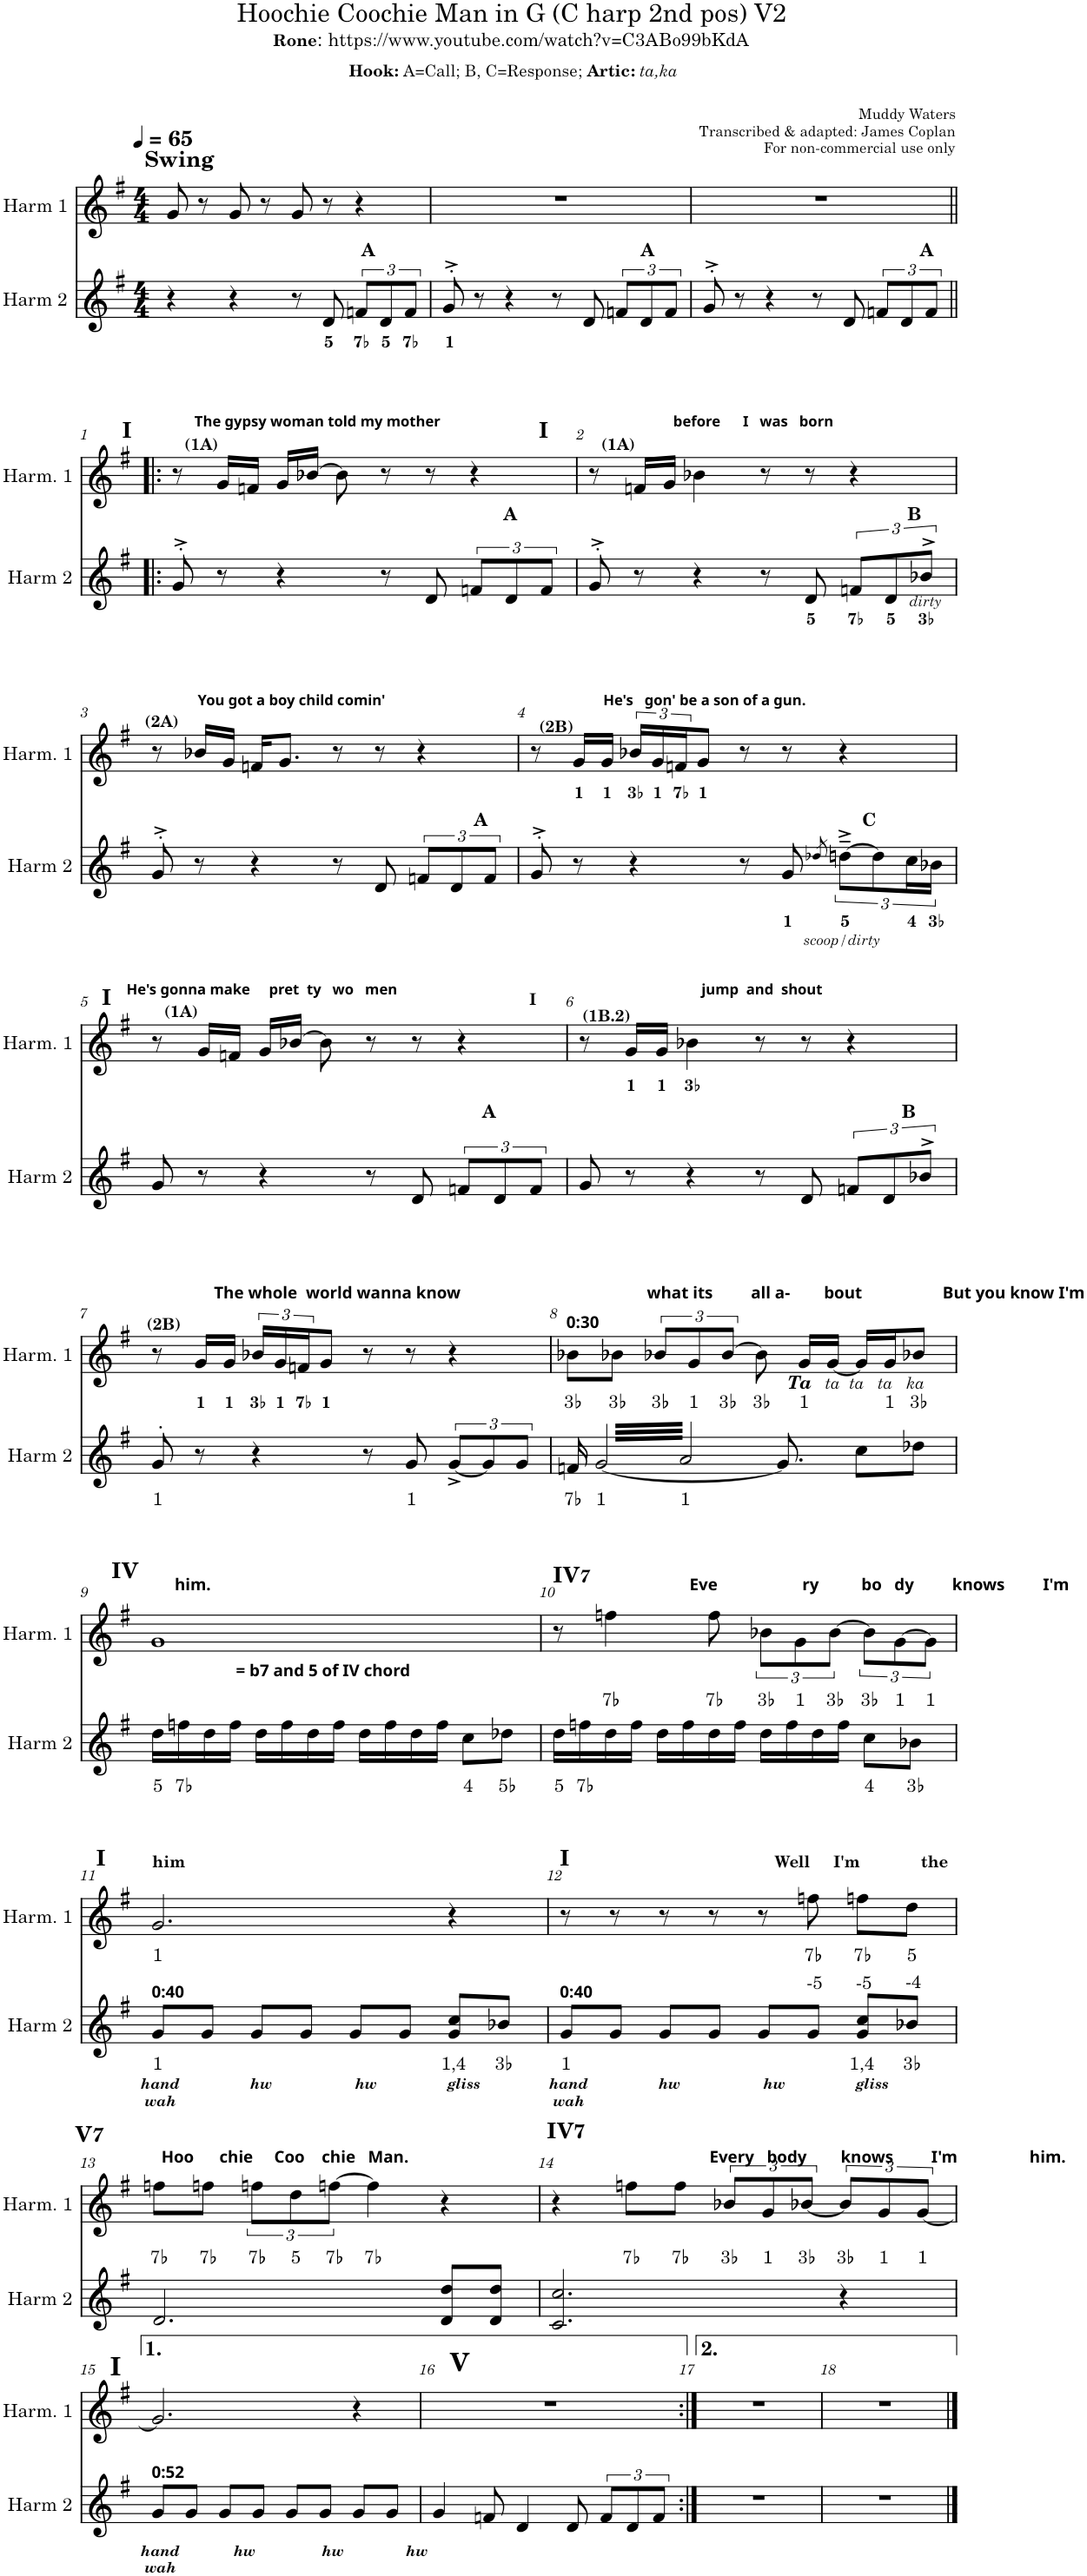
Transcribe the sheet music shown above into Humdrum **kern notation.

**kern	**text	**kern	**text
*part2	*part2	*part1	*part1
*staff2	*staff2	*staff1	*staff1
*I"Harm 2	*	*I"Harm 1	*
*I'Harm 2	*	*I'Harm. 1	*
*clefG2	*	*clefG2	*
*k[f#]	*	*k[f#]	*
*M4/4	*	*M4/4	*
*MM65	*	*MM65	*
=	=	=	=
!	!	!LO:TX:a:B:t=Swing	!
!LO:TX:a:B:t=A                                                   A                                                   A	!	!	!
4r	.	8g/	.
.	.	8r	.
4r	.	8g/	.
.	.	8r	.
8r	.	8g/	.
!	!LO:LY:b	!	!
8d/	5	8r	.
!	!LO:LY:b	!	!
12fn/L	7♭	4r	.
!	!LO:LY:b	!	!
12d/	5	.	.
!	!LO:LY:b	!	!
12f/J	7♭	.	.
=	=	=	=
!	!LO:LY:b	!	!
8g^>'>/	1	1r	.
8r	.	.	.
4r	.	.	.
8r	.	.	.
8d/	.	.	.
12fn/L	.	.	.
12d/	.	.	.
12f/J	.	.	.
=	=	=	=
8g^>'>/	.	1r	.
8r	.	.	.
4r	.	.	.
8r	.	.	.
8d/	.	.	.
12fn/L	.	.	.
12d/	.	.	.
12f/J	.	.	.
!!LO:LB:g=z
=1!|:	=1!|:	=1!|:	=1!|:
!	!	!LO:TX:a:B:t=The gypsy woman told my mother                                                              before      I   was   born	!
!	!	!LO:TX:a:B:t=(1A)	!
!	!	!LO:TX:a:B:t=I	!
!LO:TX:a:B:t=A                                                                           B	!	!	!
8g^>'>/	.	8r	.
8r	.	16g/LL	.
.	.	16fn/JJ	.
4r	.	16g/LL	.
.	.	[16b-X/JJ	.
.	.	8b-\]	.
8r	.	8r	.
8d/	.	8r	.
12fn/L	.	4r	.
12d/	.	.	.
12f/J	.	.	.
=2	=2	=2	=2
!	!	!LO:TX:a:B:t=(1A)	!
!	!	!LO:TX:a:B:t=I	!
!LO:TX:b:i:t=dirty	!	!	!
8g^>'>/	.	8r	.
8r	.	16fn/LL	.
.	.	16g/JJ	.
4r	.	4b-X\	.
8r	.	8r	.
!	!LO:LY:b	!	!
8d/	5	8r	.
!	!LO:LY:b	!	!
12fn/L	7♭	4r	.
!	!LO:LY:b	!	!
12d/	5	.	.
!	!LO:LY:b	!	!
12b-X^>/J	3♭	.	.
!!LO:LB:g=z
=3	=3	=3	=3
!	!	!LO:TX:a:B:t=You got a boy child comin'                                                          He's   gon' be a son of a gun.	!
!	!	!LO:TX:a:B:t=(2A)	!
!LO:TX:a:B:t=A                                                                        C	!	!	!
8g'>^>/	.	8r	.
8r	.	16b-X/LL	.
.	.	16g/JJ	.
4r	.	16fn/KL	.
.	.	8.g/J	.
8r	.	8r	.
8d/	.	8r	.
12fn/L	.	4r	.
12d/	.	.	.
12f/J	.	.	.
=4	=4	=4	=4
!	!	!LO:TX:a:B:t=(2B)	!
!LO:TX:b:i:t=scoop/dirty	!	!	!
8g^>'>/	.	8r	.
!	!	!	!LO:LY:b
8r	.	16g/LL	1
!	!	!	!LO:LY:b
.	.	16g/JJ	1
!	!	!	!LO:LY:b
4r	.	24b-X/LL	3♭
!	!	!	!LO:LY:b
.	.	24g/	1
!	!	!	!LO:LY:b
.	.	24fn/J	7♭
!	!	!	!LO:LY:b
.	.	8g/J	1
8r	.	8r	.
!	!LO:LY:b	!	!
8g/	1	8r	.
8qdd-X/	.	.	.
!	!LO:LY:b	!	!
[12ddn~^\L	5	4r	.
12dd\]	.	.	.
!	!LO:LY:b	!	!
24cc\L	4	.	.
!	!LO:LY:b	!	!
24b-X\JJ	3♭	.	.
!!LO:LB:g=z
=5	=5	=5	=5
!	!	!LO:TX:a:B:t=He's gonna make     pret  ty   wo   men                                                                                 jump  and  shout	!
!	!	!LO:TX:a:B:t=(1A)	!
!	!	!LO:TX:a:B:t=I	!
!LO:TX:a:B:t=A                                                                              B	!	!	!
8g/	.	8r	.
8r	.	16g/LL	.
.	.	16fn/JJ	.
4r	.	16g/LL	.
.	.	[16b-X/JJ	.
.	.	8b-\]	.
8r	.	8r	.
8d/	.	8r	.
12fn/L	.	4r	.
12d/	.	.	.
12f/J	.	.	.
=6	=6	=6	=6
!	!	!LO:TX:a:B:t=I	!
!	!	!LO:TX:a:B:t=(1B.2)	!
8g/	.	8r	.
!	!	!	!LO:LY:b
8r	.	16g/LL	1
!	!	!	!LO:LY:b
.	.	16g/JJ	1
!	!	!	!LO:LY:b
4r	.	4b-X\	3♭
8r	.	8r	.
8d/	.	8r	.
12fn/L	.	4r	.
12d/	.	.	.
12b-X^>/J	.	.	.
!!LO:LB:g=z
=7	=7	=7	=7
!	!	!LO:TX:a:B:t=The whole  world wanna know                                            what its         all a-        bout                   But you know I'm	!
!	!	!LO:TX:a:B:t=(2B)	!
!	!LO:LY:b	!	!
8g'>/	1	8r	.
!	!	!	!LO:LY:b
8r	.	16g/LL	1
!	!	!	!LO:LY:b
.	.	16g/JJ	1
!	!	!	!LO:LY:b
4r	.	24b-X/LL	3♭
!	!	!	!LO:LY:b
.	.	24g/	1
!	!	!	!LO:LY:b
.	.	24fn/J	7♭
!	!	!	!LO:LY:b
.	.	8g/J	1
8r	.	8r	.
!	!LO:LY:b	!	!
8g/	1	8r	.
[12g^/L	.	4r	.
12g/]	.	.	.
12g/J	.	.	.
=8	=8	=8	=8
!	!	!LO:TX:a:B:t=0&colon;30	!
!	!	!LO:TX:b:Bi:t=Ta	!
!	!	!LO:TX:b:t=ta  ta   ta   ka	!
!	!LO:LY:b	!	!LO:LY:b
16fn/	7♭	8b-X\L	3♭
!	!LO:LY:b	!	!
*tremolo	*	*	*
[64g/LLLL	1	.	.
64a/	.	.	.
64g/	.	.	.
64a/	.	.	.
!	!	!	!LO:LY:b
64g/	.	8b-X\J	3♭
64a/	.	.	.
64g/	.	.	.
64a/	.	.	.
64g/	.	.	.
64a/	.	.	.
64g/	.	.	.
64a/	.	.	.
!	!	!	!LO:LY:b
64g/	.	12b-X/L	3♭
64a/	.	.	.
64g/	.	.	.
64a/	.	.	.
!	!LO:LY:b	!	!
64g/	1	.	.
64a/	.	.	.
!	!	!	!LO:LY:b
.	.	12g/	1
64g/	.	.	.
64a/	.	.	.
64g/	.	.	.
64a/	.	.	.
64g/	.	.	.
!	!	!	!LO:LY:b
.	.	[12b-/J	3♭
64a/	.	.	.
64g/	.	.	.
64a/	.	.	.
64g/	.	.	.
64a/	.	.	.
!	!	!	!LO:LY:b
64g/	.	8b-\]	3♭
64a/	.	.	.
64g/	.	.	.
64a/JJJJ	.	.	.
*Xtremolo	*	*	*
8.g/]	.	.	.
.	.	.	.
.	.	.	.
.	.	.	.
!	!	!	!LO:LY:b
.	.	16g/LL	1
.	.	.	.
.	.	.	.
.	.	.	.
.	.	[16g/JJ	.
.	.	.	.
.	.	.	.
.	.	.	.
8cc\L	.	16g/LL]	.
.	.	.	.
.	.	.	.
.	.	.	.
!	!	!	!LO:LY:b
.	.	16g/J	1
!	!	!	!LO:LY:b
8dd-X\J	.	8b-X/J	3♭
!!LO:LB:g=z
=9	=9	=9	=9
!	!	!LO:TX:a:B:t=him.                                                                                                                 Eve                    ry          bo   dy         knows         I'm	!
!	!	!LO:TX:a:B:t=IV	!
!	!	!LO:TX:b:B:t== b7 and 5 of IV chord	!
!	!LO:LY:b	!	!
16dd\LL	5	1g	.
!	!LO:LY:b	!	!
16ffn\	7♭	.	.
16dd\	.	.	.
16ff\JJ	.	.	.
16dd\LL	.	.	.
16ff\	.	.	.
16dd\	.	.	.
16ff\JJ	.	.	.
16dd\LL	.	.	.
16ff\	.	.	.
16dd\	.	.	.
16ff\JJ	.	.	.
!	!LO:LY:b	!	!
8cc\L	4	.	.
!	!LO:LY:b	!	!
8dd-X\J	5♭	.	.
=10	=10	=10	=10
!	!	!LO:TX:a:B:t=IV	!
!	!	!LO:TX:a:i:t=7	!
!	!LO:LY:b	!	!
16dd\LL	5	8r	.
!	!LO:LY:b	!	!
16ffn\	7♭	.	.
!	!	!	!LO:LY:b
16dd\	.	4ffn\	7♭
16ff\JJ	.	.	.
16dd\LL	.	.	.
16ff\	.	.	.
!	!	!	!LO:LY:b
16dd\	.	8ff\	7♭
16ff\JJ	.	.	.
!	!	!	!LO:LY:b
16dd\LL	.	12b-X\L	3♭
16ff\	.	.	.
!	!	!	!LO:LY:b
.	.	12g\	1
16dd\	.	.	.
!	!	!	!LO:LY:b
.	.	[12b-\J	3♭
16ff\JJ	.	.	.
!	!LO:LY:b	!	!LO:LY:b
8cc\L	4	12b-\L]	3♭
!	!	!	!LO:LY:b
.	.	[12g\	1
!	!LO:LY:b	!	!
8b-X\J	3♭	.	.
!	!	!	!LO:LY:b
.	.	12g\J]	1
!!LO:LB:g=z
=11	=11	=11	=11
!	!	!LO:TX:a:B:t=him                                                                                                                              Well     I'm             the	!
!	!	!LO:TX:a:B:t=I	!
!LO:TX:b:Bi:t=hand                 hw                    hw                 gliss	!	!	!
!LO:TX:b:t=wah	!	!	!
!LO:TX:a:B:t=0&colon;40	!	!	!
!	!LO:LY:b	!	!LO:LY:b
8g/L	1	2.g/	1
8g/J	.	.	.
8g/L	.	.	.
8g/J	.	.	.
8g/L	.	.	.
8g/J	.	.	.
!	!LO:LY:b	!	!
8g/ 8cc/L	1,4	4r	.
!	!LO:LY:b	!	!
8b-X/J	3♭	.	.
=12	=12	=12	=12
!	!	!LO:TX:a:B:t=I	!
!LO:TX:b:Bi:t=hand                 hw                    hw                 gliss	!	!	!
!LO:TX:b:t=wah	!	!	!
!LO:TX:a:B:t=0&colon;40	!	!	!
!	!LO:LY:b	!	!
8g/L	1	8r	.
8g/J	.	8r	.
8g/L	.	8r	.
8g/J	.	8r	.
8g/L	.	8r	.
!	!	!LO:TX:b:t=-5	!
!	!	!	!LO:LY:b
8g/J	.	8ffn\	7♭
!	!	!LO:TX:b:t=-5	!
!	!LO:LY:b	!	!LO:LY:b
8g/ 8cc/L	1,4	8ffn\L	7♭
!	!	!LO:TX:b:t=-4	!
!	!LO:LY:b	!	!LO:LY:b
8b-X/J	3♭	8dd\J	5
!!LO:LB:g=z
=13	=13	=13	=13
!	!	!LO:TX:a:B:t=Hoo      chie     Coo    chie   Man.                                                                       Every   body        knows         I'm                 him.	!
!	!	!LO:TX:a:B:t=V	!
!	!	!LO:TX:a:i:t=7	!
!	!	!	!LO:LY:b
2.d/	.	8ffn\L	7♭
!	!	!	!LO:LY:b
.	.	8ffn\J	7♭
!	!	!	!LO:LY:b
.	.	12ffn\L	7♭
!	!	!	!LO:LY:b
.	.	12dd\	5
!	!	!	!LO:LY:b
.	.	[12ffn\J	7♭
!	!	!	!LO:LY:b
.	.	4ff\]	7♭
8d/ 8dd/L	.	4r	.
8d/ 8dd/J	.	.	.
=14	=14	=14	=14
!	!	!LO:TX:a:B:t=IV	!
!	!	!LO:TX:a:t=7	!
2.c/ 2.cc/	.	4r	.
!	!	!	!LO:LY:b
.	.	8ffn\L	7♭
!	!	!	!LO:LY:b
.	.	8ff\J	7♭
!	!	!	!LO:LY:b
.	.	12b-X/L	3♭
!	!	!	!LO:LY:b
.	.	12g/	1
!	!	!	!LO:LY:b
.	.	[12b-X/J	3♭
!	!	!	!LO:LY:b
4r	.	12b-/L]	3♭
!	!	!	!LO:LY:b
.	.	12g/	1
!	!	!	!LO:LY:b
.	.	[12g/J	1
!!LO:LB:g=z
=15	=15	=15	=15
!	!	!LO:TX:a:B:t=I	!
!LO:TX:b:Bi:t=hand             hw                hw               hw	!	!	!
!LO:TX:b:t=wah	!	!	!
!LO:TX:a:B:t=0&colon;52	!	!	!
8g/L	.	2.g/]	.
8g/J	.	.	.
8g/L	.	.	.
8g/J	.	.	.
8g/L	.	.	.
8g/J	.	.	.
8g/L	.	4r	.
8g/J	.	.	.
=16	=16	=16	=16
!	!	!LO:TX:a:B:t=V	!
4g/	.	1r	.
8fn/	.	.	.
4d/	.	.	.
8d/	.	.	.
12f/L	.	.	.
12d/	.	.	.
12f/J	.	.	.
=17:|!	=17:|!	=17:|!	=17:|!
1r	.	1r	.
=18	=18	=18	=18
1r	.	1r	.
==	==	==	==
*-	*-	*-	*-
